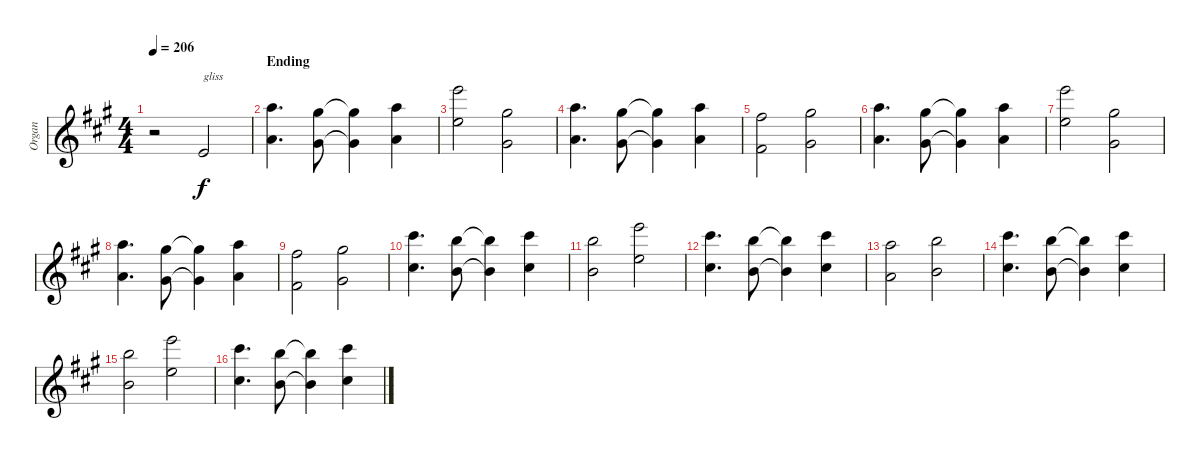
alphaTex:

\track ("Organ" "Organ") {instrument drawbarorgan}
\staff {score}
\tuning (E4 B3 G3 D3 A2 E2 B1) {hide}
\ts (4 4)
\tempo 206
\clef g2
\ks a
r.2{dy f} 0.1.2{txt "gliss"} |
\section ("" "Ending")
(17.1 10.2).4{d} (16.1 9.2).8 (16.1{t} 9.2{t}).4 (17.1 10.2).4 |
(24.1 17.2).2 (16.1 9.2).2 |
(17.1 10.2).4{d} (16.1 9.2).8 (16.1{t} 9.2{t}).4 (17.1 10.2).4 |
(14.1 7.2).2 (16.1 9.2).2 |
(17.1 10.2).4{d} (16.1 9.2).8 (16.1{t} 9.2{t}).4 (17.1 10.2).4 |
(24.1 17.2).2 (16.1 9.2).2 |
(17.1 10.2).4{d} (16.1 9.2).8 (16.1{t} 9.2{t}).4 (17.1 10.2).4 |
(2.1 19.2).2 (16.1 9.2).2 |
(9.1 26.2).4{d} (19.1 12.2).8 (19.1{t} 12.2{t}).4 (21.1 14.2).4 |
(7.1 24.2).2 (12.1 29.2).2 |
(9.1 26.2).4{d} (19.1 12.2).8 (19.1{t} 12.2{t}).4 (21.1 14.2).4 |
(5.1 22.2).2 (19.1 12.2).2 |
(9.1 26.2).4{d} (19.1 12.2).8 (19.1{t} 12.2{t}).4 (21.1 14.2).4 |
(7.1 24.2).2 (12.1 29.2).2 |
(9.1 26.2).4{d} (19.1 12.2).8 (19.1{t} 12.2{t}).4 (21.1 14.2).4
